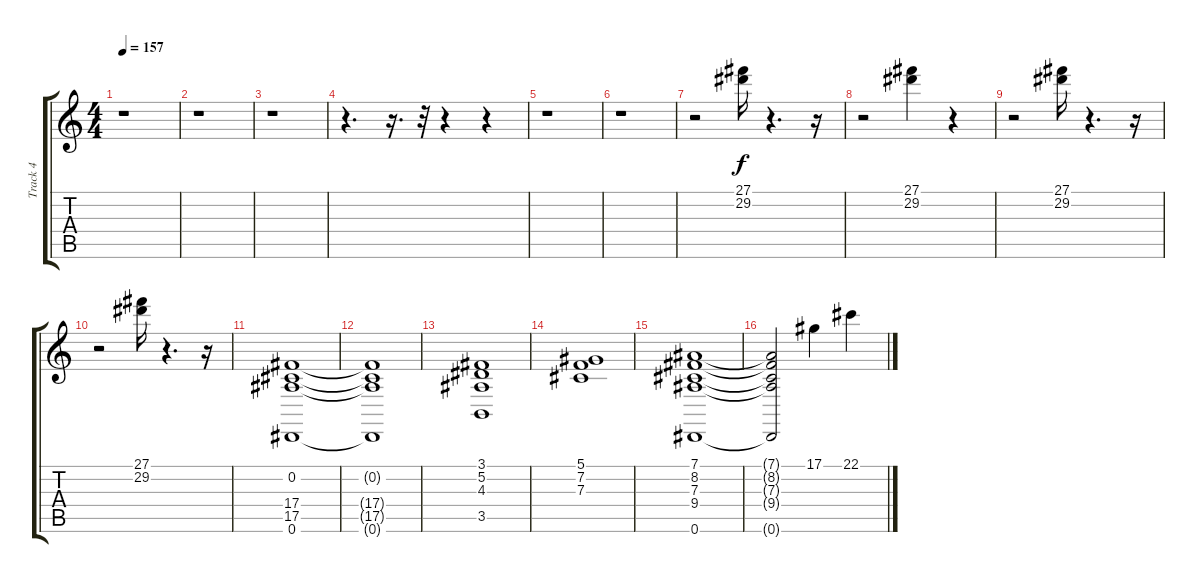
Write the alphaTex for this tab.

\track ("Track 4" "Track 4") {instrument stringensemble1}
\staff {score tabs}
\tuning (Eb4 Bb3 Gb3 Db3 Ab2 Eb2) {hide}
\ts (4 4)
\tempo 157
\clef g2
\ks c
r.1{dy f instrument stringensemble1} |
r.1 |
r.1 |
r.4{d} r.16{d} r.32 r.4 r.4 |
r.1 |
r.1 |
r.2 (27.1 29.2).16 r.4{d} r.16 |
r.2 (27.1 29.2).4 r.4 |
r.2 (27.1 29.2).16 r.4{d} r.16 |
r.2 (27.1 29.2).16 r.4{d} r.16 |
(0.2 17.4 17.5 0.6).1 |
(0.2{t} 17.4{t} 17.5{t} 0.6{t}).1 |
(3.1 5.2 4.3 3.5).1 |
(5.1 7.2 7.3).1 |
(7.1 8.2 7.3 9.4 0.6).1 |
(7.1{t} 8.2{t} 7.3{t} 9.4{t} 0.6{t}).2 17.1.4 22.1.4
